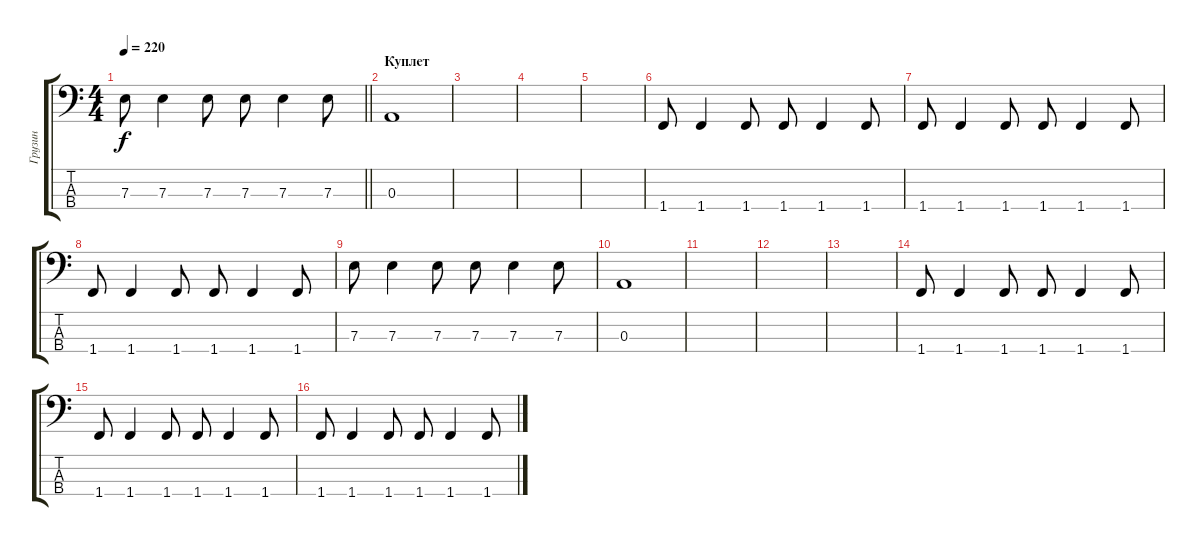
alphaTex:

\track ("Грузин" "Грузин") {instrument electricbassfinger}
\staff {score tabs}
\tuning (G2 D2 A1 E1) {hide}
\ts (4 4)
\tempo 220
\clef f4
\barLineRight lightlight
\ks c
7.3.8{dy f} 7.3.4 7.3.8 7.3.8 7.3.4 7.3.8 |
\section ("" "Куплет")
0.3.1 |
|
|
|
1.4.8 1.4.4 1.4.8 1.4.8 1.4.4 1.4.8 |
1.4.8 1.4.4 1.4.8 1.4.8 1.4.4 1.4.8 |
1.4.8 1.4.4 1.4.8 1.4.8 1.4.4 1.4.8 |
7.3.8 7.3.4 7.3.8 7.3.8 7.3.4 7.3.8 |
0.3.1 |
|
|
|
1.4.8 1.4.4 1.4.8 1.4.8 1.4.4 1.4.8 |
1.4.8 1.4.4 1.4.8 1.4.8 1.4.4 1.4.8 |
1.4.8 1.4.4 1.4.8 1.4.8 1.4.4 1.4.8
